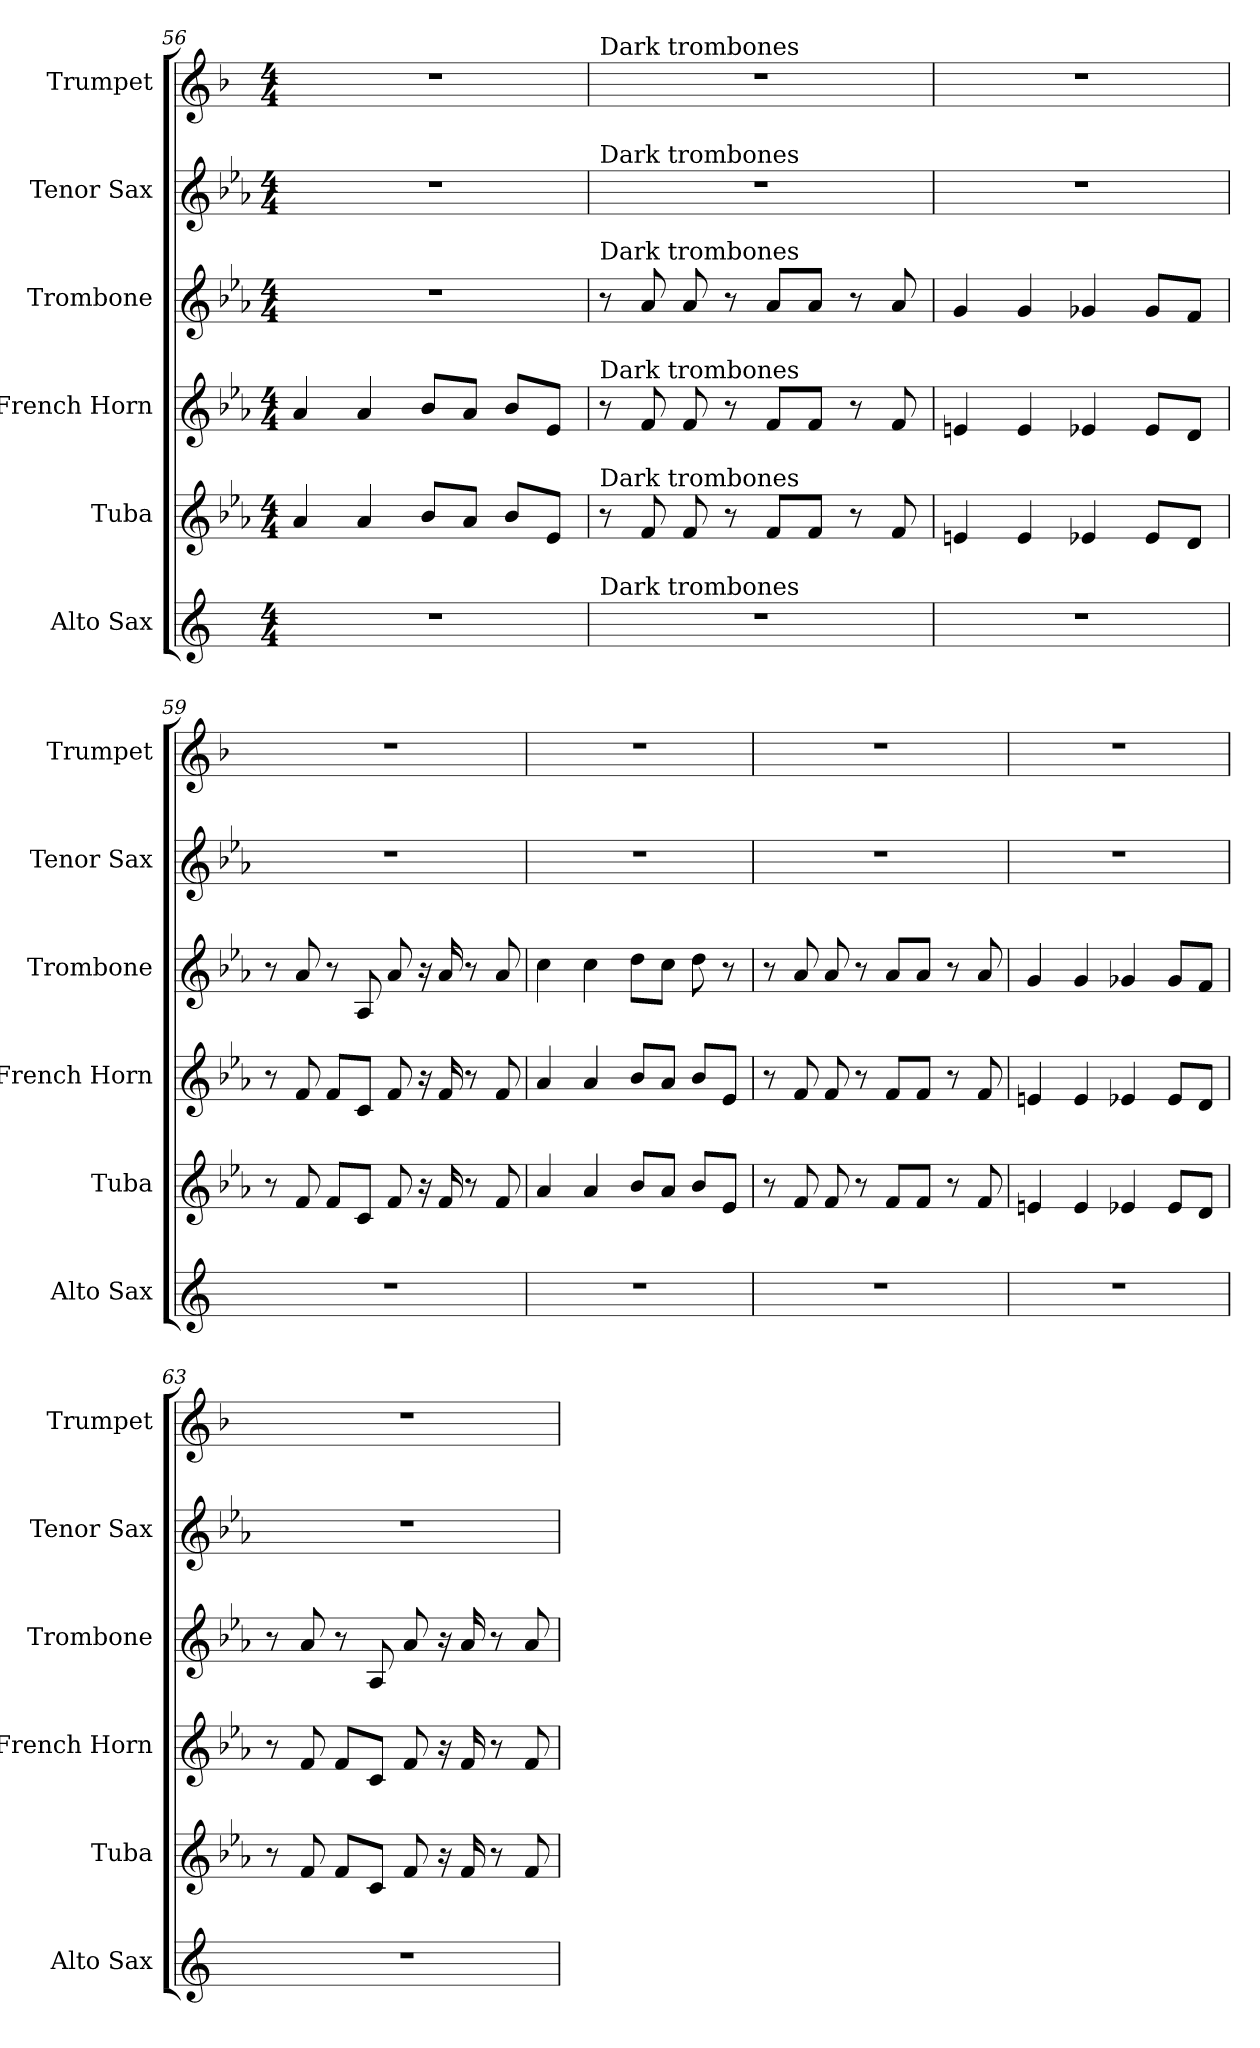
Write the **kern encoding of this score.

**kern	**kern	**kern	**kern	**kern	**kern
*part6	*part5	*part4	*part3	*part2	*part1
*staff6	*staff5	*staff4	*staff3	*staff2	*staff1
*I"Alto Sax	*I"Tuba	*I"French Horn	*I"Trombone	*I"Tenor Sax	*I"Trumpet
*I'Alto Sax	*I'Tuba	*I'French Horn	*I'Trombone	*I'Tenor Sax	*I'Trumpet
*clefG2	*clefG2	*clefG2	*clefG2	*clefG2	*clefG2
*ITrd5c9	*ITrd15c26	*ITrd8c14	*ITrd8c14	*ITrd8c14	*ITrd1c2
*k[b-e-a-]	*k[b-e-a-]	*k[b-e-a-]	*k[b-e-a-]	*k[b-e-a-]	*k[b-e-a-]
*M4/4	*M4/4	*M4/4	*M4/4	*M4/4	*M4/4
=56	=56	=56	=56	=56	=56
1r	4AA-	4A-	1r	1r	1r
.	4AA-	4A-	.	.	.
.	8BB-L	8B-L	.	.	.
.	8AA-J	8A-J	.	.	.
.	8BB-L	8B-L	.	.	.
.	8EE-J	8E-J	.	.	.
=57	=57	=57	=57	=57	=57
!	!	!	!	!	!LO:TX:a:t=Dark trombones
!	!	!	!	!LO:TX:a:t=Dark trombones	!
!	!	!	!LO:TX:a:t=Dark trombones	!	!
!	!	!LO:TX:a:t=Dark trombones	!	!	!
!	!LO:TX:a:t=Dark trombones	!	!	!	!
!LO:TX:a:t=Dark trombones	!	!	!	!	!
1r	8r	8r	8r	1r	1r
.	8FF	8F	8A-	.	.
.	8FF	8F	8A-	.	.
.	8r	8r	8r	.	.
.	8FFL	8FL	8A-L	.	.
.	8FFJ	8FJ	8A-J	.	.
.	8r	8r	8r	.	.
.	8FF	8F	8A-	.	.
=58	=58	=58	=58	=58	=58
1r	4EEn	4En	4G	1r	1r
.	4EE	4E	4G	.	.
.	4EE-X	4E-X	4G-X	.	.
.	8EE-L	8E-L	8G-L	.	.
.	8DDJ	8DJ	8FJ	.	.
=59	=59	=59	=59	=59	=59
1r	8r	8r	8r	1r	1r
.	8FF	8F	8A-	.	.
.	8FFL	8FL	8r	.	.
.	8CCJ	8CJ	8AA-	.	.
.	8FF	8F	8A-	.	.
.	16r	16r	16r	.	.
.	16FF	16F	16A-	.	.
.	8r	8r	8r	.	.
.	8FF	8F	8A-	.	.
=60	=60	=60	=60	=60	=60
1r	4AA-	4A-	4c	1r	1r
.	4AA-	4A-	4c	.	.
.	8BB-L	8B-L	8dL	.	.
.	8AA-J	8A-J	8cJ	.	.
.	8BB-L	8B-L	8d	.	.
.	8EE-J	8E-J	8r	.	.
=61	=61	=61	=61	=61	=61
1r	8r	8r	8r	1r	1r
.	8FF	8F	8A-	.	.
.	8FF	8F	8A-	.	.
.	8r	8r	8r	.	.
.	8FFL	8FL	8A-L	.	.
.	8FFJ	8FJ	8A-J	.	.
.	8r	8r	8r	.	.
.	8FF	8F	8A-	.	.
=62	=62	=62	=62	=62	=62
1r	4EEn	4En	4G	1r	1r
.	4EE	4E	4G	.	.
.	4EE-X	4E-X	4G-X	.	.
.	8EE-L	8E-L	8G-L	.	.
.	8DDJ	8DJ	8FJ	.	.
=63	=63	=63	=63	=63	=63
1r	8r	8r	8r	1r	1r
.	8FF	8F	8A-	.	.
.	8FFL	8FL	8r	.	.
.	8CCJ	8CJ	8AA-	.	.
.	8FF	8F	8A-	.	.
.	16r	16r	16r	.	.
.	16FF	16F	16A-	.	.
.	8r	8r	8r	.	.
.	8FF	8F	8A-	.	.
=	=	=	=	=	=
*-	*-	*-	*-	*-	*-
